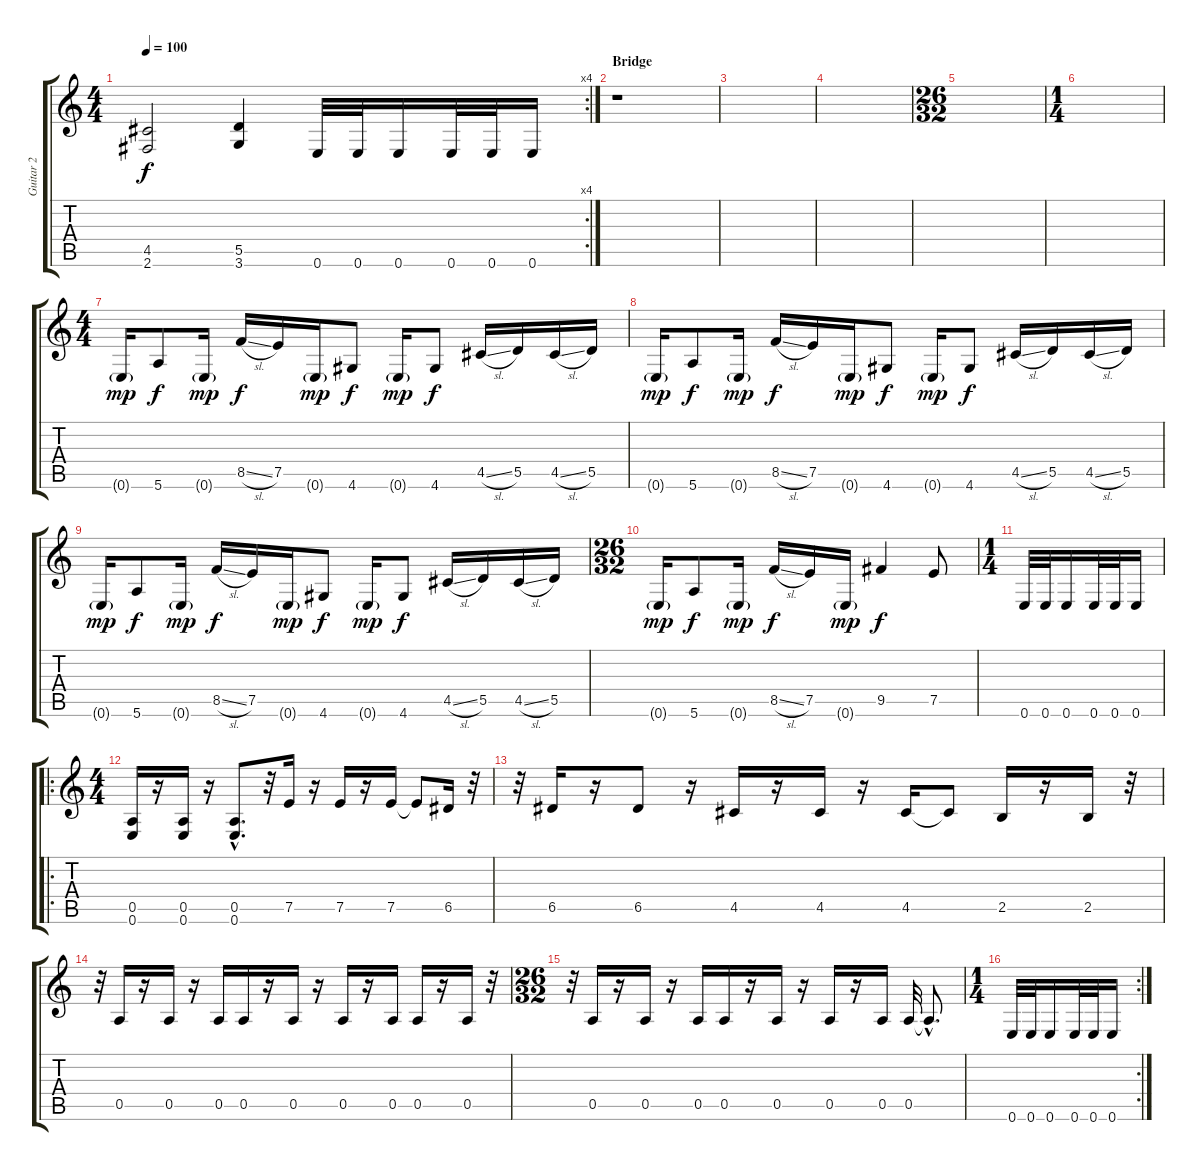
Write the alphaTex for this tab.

\track ("Guitar 2" "Guitar 2") {instrument distortionguitar}
\staff {score tabs}
\tuning (E4 B3 G3 D3 A2 E2) {hide}
\rc 4
\ts (4 4)
\tempo 100
\clef g2
\ks c
(4.5{t} 2.6{t}).2{dy f} (5.5 3.6).4 0.6.32 0.6.32 0.6.16 0.6.32 0.6.32 0.6.16 |
\section ("" "Bridge")
r.1{volume 13} |
|
|
\ts (26 32)
|
\ts (1 4)
|
\ts (4 4)
0.6{g}.16{dy mp volume 13} 5.6.8{dy f} 0.6{g}.16{dy mp} 8.5{sl}.16{dy f} 7.5.16 0.6{g}.16{dy mp} 4.6.8{dy f} 0.6{g}.16{dy mp} 4.6.8{dy f} 4.5{sl}.16 5.5.16 4.5{sl}.16 5.5.16 |
0.6{g}.16{dy mp} 5.6.8{dy f} 0.6{g}.16{dy mp} 8.5{sl}.16{dy f} 7.5.16 0.6{g}.16{dy mp} 4.6.8{dy f} 0.6{g}.16{dy mp} 4.6.8{dy f} 4.5{sl}.16 5.5.16 4.5{sl}.16 5.5.16 |
0.6{g}.16{dy mp} 5.6.8{dy f} 0.6{g}.16{dy mp} 8.5{sl}.16{dy f} 7.5.16 0.6{g}.16{dy mp} 4.6.8{dy f} 0.6{g}.16{dy mp} 4.6.8{dy f} 4.5{sl}.16 5.5.16 4.5{sl}.16 5.5.16 |
\ts (26 32)
0.6{g}.16{dy mp} 5.6.8{dy f} 0.6{g}.16{dy mp} 8.5{sl}.16{dy f} 7.5.16 0.6{g}.16{dy mp} 9.5.4{dy f} 7.5.8 |
\ts (1 4)
0.6.32 0.6.32 0.6.16 0.6.32 0.6.32 0.6.16 |
\ro
\ts (4 4)
(0.5 0.6).16 r.16 (0.5 0.6).16 r.16 (0.5{hac} 0.6{hac}).8{d} r.32 7.5.16 r.16 7.5.16 r.16 7.5.16 7.5{t}.8 6.5.16 r.32 |
r.32 6.5.16 r.16 6.5.8 r.16 4.5.16 r.16 4.5.16 r.16 4.5.16 4.5{t}.8 2.5.16 r.16 2.5.16 r.32 |
r.32 0.5.16 r.16 0.5.16 r.16 0.5.16 0.5.16 r.16 0.5.16 r.16 0.5.16 r.16 0.5.16 0.5.16 r.16 0.5.16 r.32 |
\ts (26 32)
r.32 0.5.16 r.16 0.5.16 r.16 0.5.16 0.5.16 r.16 0.5.16 r.16 0.5.16 r.16 0.5.16 0.5.32 0.5{hac t}.8{d} |
\rc 2
\ts (1 4)
0.6.32 0.6.32 0.6.16 0.6.32 0.6.32 0.6.16
